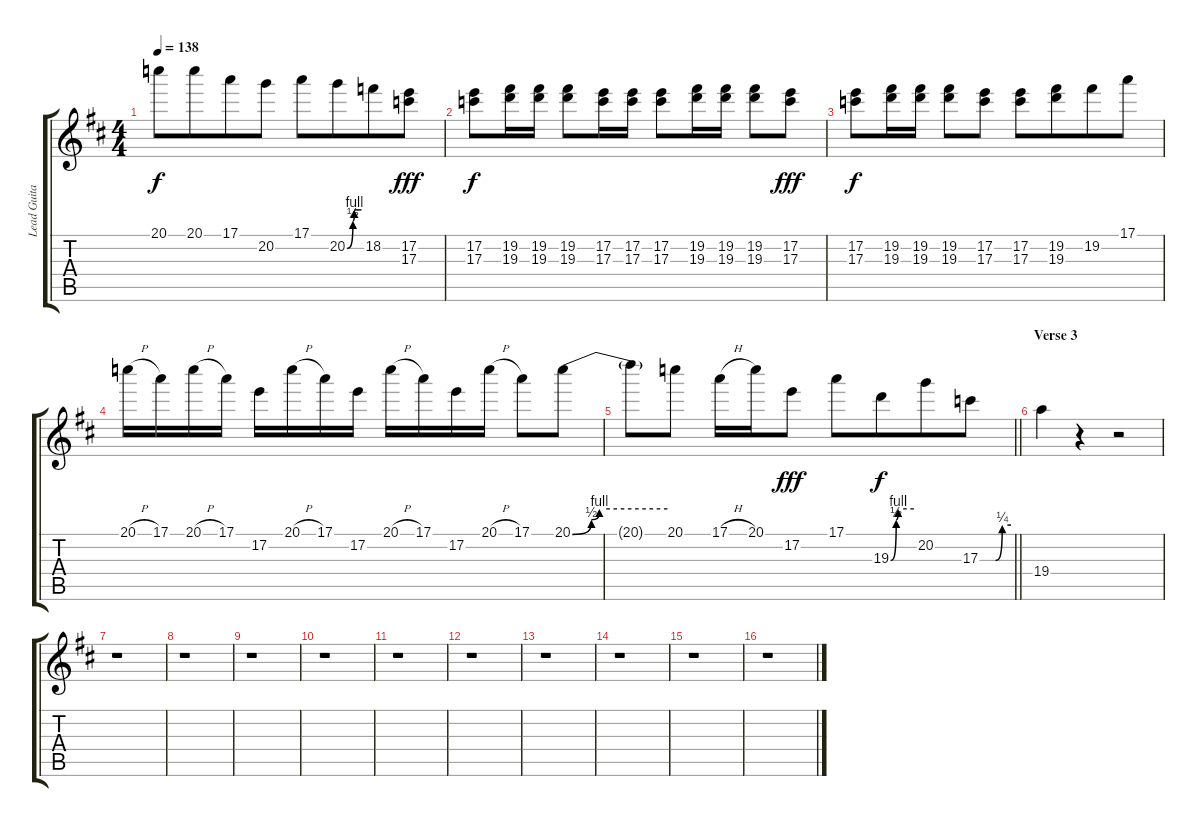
\track ("Lead Guitar" "Lead Guita") {instrument distortionguitar}
\staff {score tabs}
\tuning (E4 B3 G3 D3 A2 E2) {hide}
\ts (4 4)
\tempo 138
\clef g2
\ks d
20.1{t}.8{dy f} 20.1.8{beam merge} 17.1.8 20.2.8 17.1.8 20.2{be (custom 0 0 24 2 30 4 60 4)}.8{beam merge} 18.2.8 (17.2 17.3).8{dy fff} |
(17.2 17.3).8{dy f} (19.2 19.3).16 (19.2 19.3).16 (19.2 19.3).8 (17.2 17.3).16 (17.2 17.3).16 (17.2 17.3).8 (19.2 19.3).16 (19.2 19.3).16 (19.2 19.3).8 (17.2 17.3).8{dy fff} |
(17.2 17.3).8{dy f} (19.2 19.3).16 (19.2 19.3).16 (19.2 19.3).8 (17.2 17.3).8 (17.2 17.3).8 (19.2 19.3).8{beam merge} 19.2.8 17.1.8 |
20.1{h}.16 17.1.16 20.1{h}.16 17.1.16 17.2.16 20.1{h}.16 17.1.16 17.2.16 20.1{h}.16 17.1.16 17.2.16 20.1{h}.16 17.1.8 20.1{be (custom 0 0 12 2 17 4 60 4)}.8 |
\barLineRight lightlight
20.1{t}.8 20.1.8 17.1{h}.16 20.1.16 17.2.8{dy fff} 17.1.8 19.3{be (custom 0 0 14 2 19 4 60 4)}.8{dy f beam merge} 20.2.8 17.3{be (custom 0 0 30 0 43 1 60 1)}.8 |
\section ("" "Verse 3")
19.4.4 r.4 r.2 |
r.1 |
r.1 |
r.1 |
r.1 |
r.1 |
r.1 |
r.1 |
r.1 |
r.1 |
r.1
